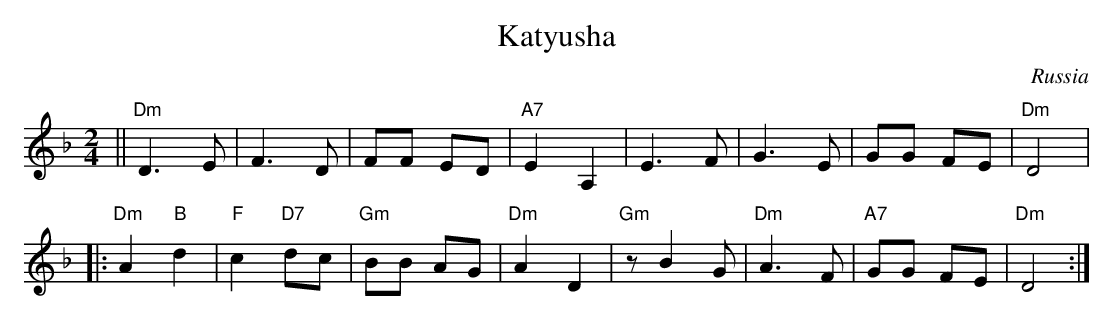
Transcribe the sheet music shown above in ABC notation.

X:1
T: Katyusha
O: Russia
M: 2/4
L: 1/8
K: Dm
|| "Dm"D3E | F3D | FF ED | "A7"E2A,2 | E3F | G3E | GG FE | "Dm"D4 |
|: "Dm"A2"B"d2 | "F"c2"D7"dc | "Gm"BB AG | "Dm"A2 D2 | "Gm"zB2G | "Dm"A3F | "A7"GG FE | "Dm"D4 :|
